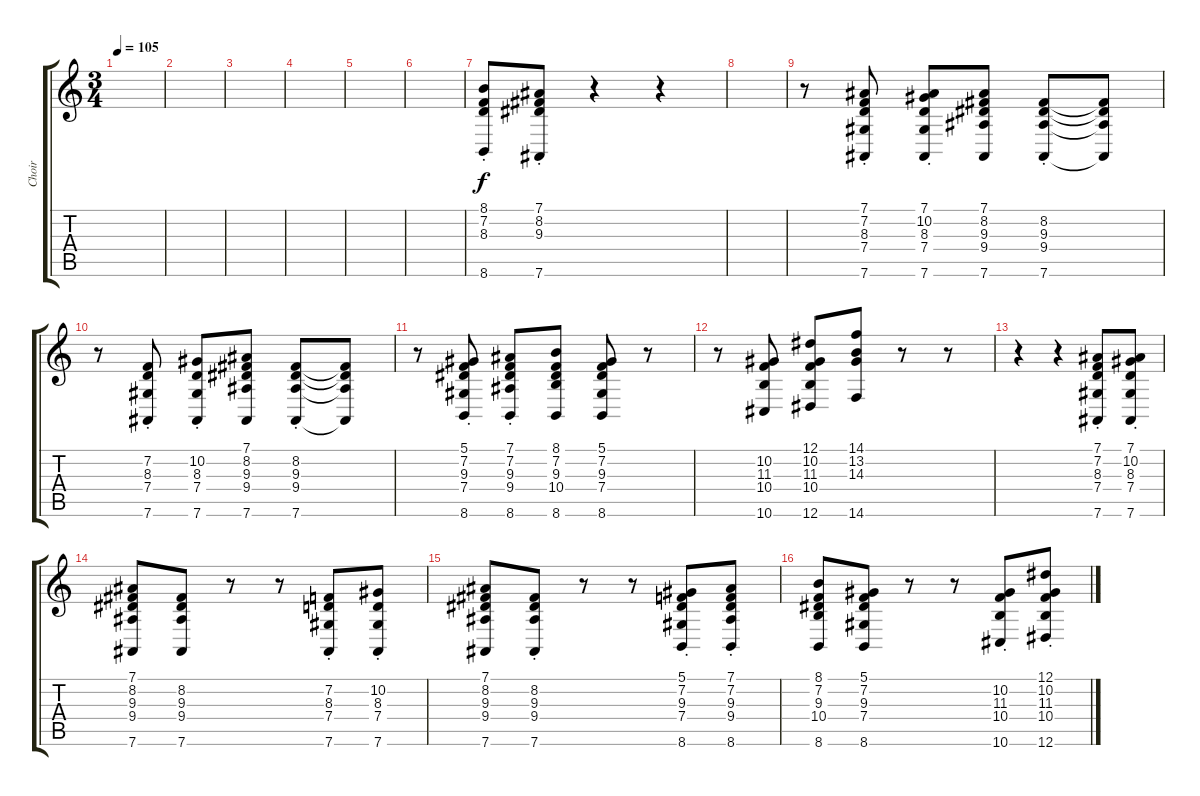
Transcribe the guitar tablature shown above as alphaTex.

\track ("Choir" "Choir") {instrument pad4choir}
\staff {score tabs}
\tuning (Eb4 Bb3 Gb3 Db3 Ab2 Eb2) {hide}
\ts (3 4)
\tempo 105
\clef g2
\ks c
|
|
|
|
|
|
(8.1{st} 7.2{st} 8.3{st} 8.6).8 (7.1{st} 8.2{st} 9.3{st} 7.6).8 r.4 r.4 |
|
r.8 (7.1{st} 7.2{st} 8.3{st} 7.4{st} 7.6{st}).8 (7.1{st} 10.2{st} 8.3{st} 7.4{st} 7.6{st}).8 (7.1 8.2 9.3 9.4 7.6).8 (8.2{st} 9.3{st} 9.4{st} 7.6).8 (8.2{t} 9.3{t} 9.4{t} 7.6{t}).8 |
r.8 (7.2{st} 8.3{st} 7.4{st} 7.6{st}).8 (10.2{st} 8.3{st} 7.4{st} 7.6{st}).8 (7.1 8.2 9.3 9.4 7.6).8 (8.2{st} 9.3{st} 9.4{st} 7.6).8 (8.2{t} 9.3{t} 9.4{t} 7.6{t}).8 |
r.8 (5.1{st} 7.2{st} 9.3{st} 7.4{st} 8.6{st}).8 (7.1{st} 7.2{st} 9.3{st} 9.4{st} 8.6{st}).8 (8.1 7.2 9.3 10.4 8.6).8 (5.1 7.2 9.3 7.4 8.6).8 r.8 |
r.8 (10.2 11.3 10.4 10.6).8 (12.1 10.2 11.3 10.4 12.6).8 (14.1 13.2 14.3 14.6).8 r.8 r.8 |
r.4 r.4 (7.1{st} 7.2{st} 8.3{st} 7.4{st} 7.6{st}).8 (7.1{st} 10.2{st} 8.3{st} 7.4{st} 7.6{st}).8 |
(7.1 8.2 9.3 9.4 7.6).8 (8.2 9.3 9.4 7.6).8 r.8 r.8 (7.2{st} 8.3{st} 7.4{st} 7.6{st}).8 (10.2{st} 8.3{st} 7.4{st} 7.6{st}).8 |
(7.1 8.2 9.3 9.4 7.6).8 (8.2{st} 9.3 9.4 7.6).8 r.8 r.8 (5.1{st} 7.2{st} 9.3{st} 7.4{st} 8.6{st}).8 (7.1{st} 7.2{st} 9.3{st} 9.4{st} 8.6{st}).8 |
(8.1 7.2 9.3 10.4 8.6).8 (5.1 7.2 9.3 7.4 8.6).8 r.8 r.8 (10.2{st} 11.3{st} 10.4{st} 10.6{st}).8 (12.1{st} 10.2{st} 11.3{st} 10.4{st} 12.6{st}).8
